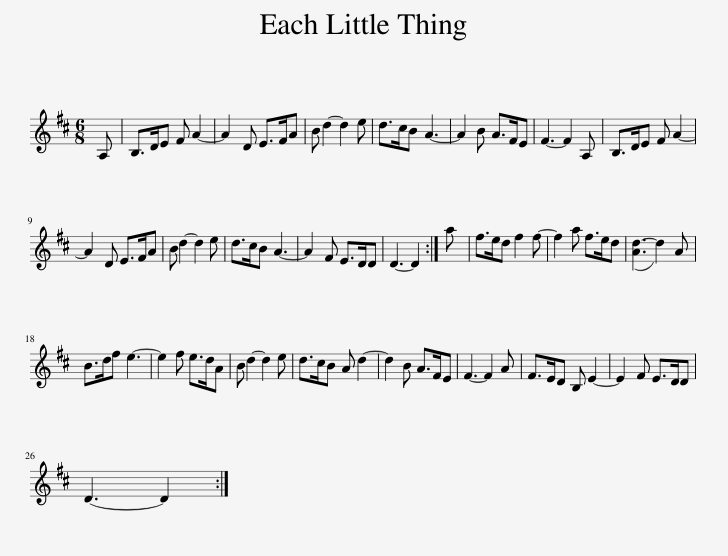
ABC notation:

X:1
L:1/8
M:6/8
I:linebreak $
K:D
V:1 treble
V:1
 A, | B,>DE F A2- | A2 D E>FA | B d2- d2 e | d>cB A3- | %5
 A2 B A>FE | F3- F2 A, | B,>DE F A2- |$ A2 D E>FA | B d2- d2 e | %10
 d>cB A3- | A2 F E>DD | D3- D2 :| a | f>ed f2 f- | %15
 f2 a f>ed | ([Ad-]3 d2) A |$ B>df e3- | e2 f e>dA | B d2- d2 e | %20
 d>cB A d2- | d2 B A>FE | F3- F2 A | F>ED B, E2- | E2 F E>DD |$ %25
 D3- D2 :| %26
